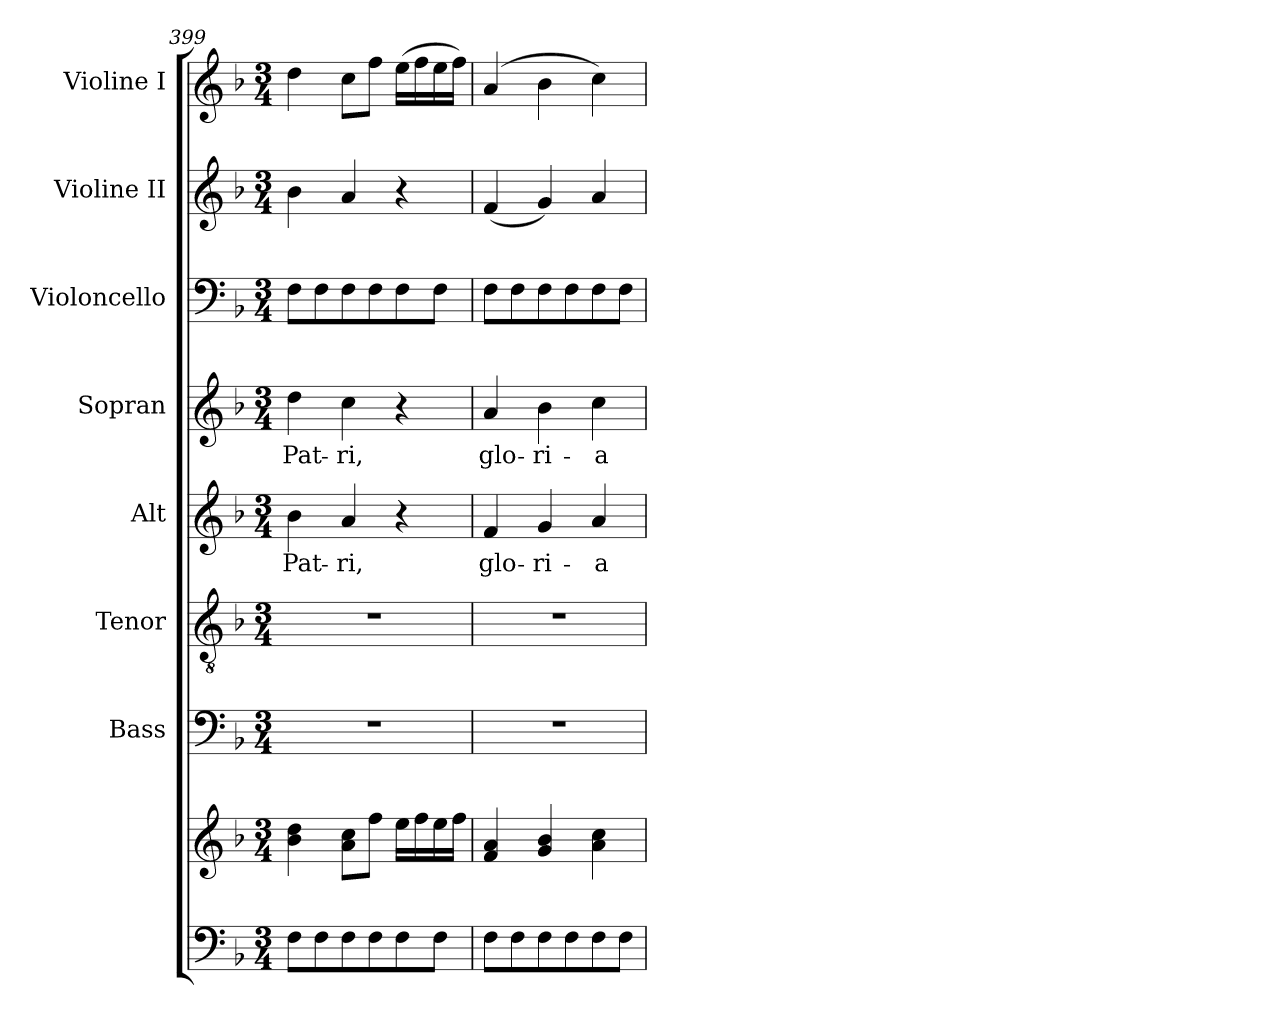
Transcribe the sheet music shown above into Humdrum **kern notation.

**kern	**kern	**kern	**kern	**kern	**text	**kern	**text	**kern	**kern	**kern
*part8	*part8	*part7	*part6	*part5	*part5	*part4	*part4	*part3	*part2	*part1
*staff9	*staff8	*staff7	*staff6	*staff5	*staff5	*staff4	*staff4	*staff3	*staff2	*staff1
*	*	*I"Bass	*I"Tenor	*I"Alt	*	*I"Sopran	*	*I"Violoncello	*I"Violine II	*I"Violine I
*	*	*I'B.	*I'T.	*I'A.	*	*I'S.	*	*I'Vc.	*I'Vl. II	*I'Vl. I
!!LO:PB:g=z
*clefF4	*clefG2	*clefF4	*clefGv2	*clefG2	*	*clefG2	*	*clefF4	*clefG2	*clefG2
*	*	*	*	*	*	*	*	*ITrd7c12	*	*
*k[b-]	*k[b-]	*k[b-]	*k[b-]	*k[b-]	*	*k[b-]	*	*k[b-]	*k[b-]	*k[b-]
*F:	*F:	*F:	*F:	*F:	*	*F:	*	*F:	*F:	*F:
*M3/4	*M3/4	*M3/4	*M3/4	*M3/4	*	*M3/4	*	*M3/4	*M3/4	*M3/4
=399	=399	=399	=399	=399	=399	=399	=399	=399	=399	=399
!	!	!	!	!	!LO:LY:b	!	!LO:LY:b	!	!	!
8F\L	4b-\ 4dd\	2.r	2.r	4b-\	Pat-	4dd\	Pat-	8FF\L	4b-\	4dd\
8F\	.	.	.	.	.	.	.	8FF\	.	.
!	!	!	!	!	!LO:LY:b	!	!LO:LY:b	!	!	!
8F\	8a\ 8cc\L	.	.	4a/	-ri,	4cc\	-ri,	8FF\	4a/	8cc\L
8F\	8ff\J	.	.	.	.	.	.	8FF\	.	8ff\J
8F\	16ee\LL	.	.	4r	.	4r	.	8FF\	4r	(>16ee\LL
.	16ff\	.	.	.	.	.	.	.	.	16ff\
8F\J	16ee\	.	.	.	.	.	.	8FF\J	.	16ee\
.	16ff\JJ	.	.	.	.	.	.	.	.	16ff\JJ)
=400	=400	=400	=400	=400	=400	=400	=400	=400	=400	=400
!	!	!	!	!	!LO:LY:b	!	!LO:LY:b	!	!	!
8F\L	4f/ 4a/	2.r	2.r	4f/	glo-	4a/	glo-	8FF\L	(<4f/	(4a/
8F\	.	.	.	.	.	.	.	8FF\	.	.
!	!	!	!	!	!LO:LY:b	!	!LO:LY:b	!	!	!
8F\	4g/ 4b-/	.	.	4g/	-ri-	4b-\	-ri-	8FF\	4g/)	4b-\
8F\	.	.	.	.	.	.	.	8FF\	.	.
!	!	!	!	!	!LO:LY:b	!	!LO:LY:b	!	!	!
8F\	4a\ 4cc\	.	.	4a/	-a	4cc\	-a	8FF\	4a/	4cc\)
8F\J	.	.	.	.	.	.	.	8FF\J	.	.
=	=	=	=	=	=	=	=	=	=	=
*-	*-	*-	*-	*-	*-	*-	*-	*-	*-	*-
